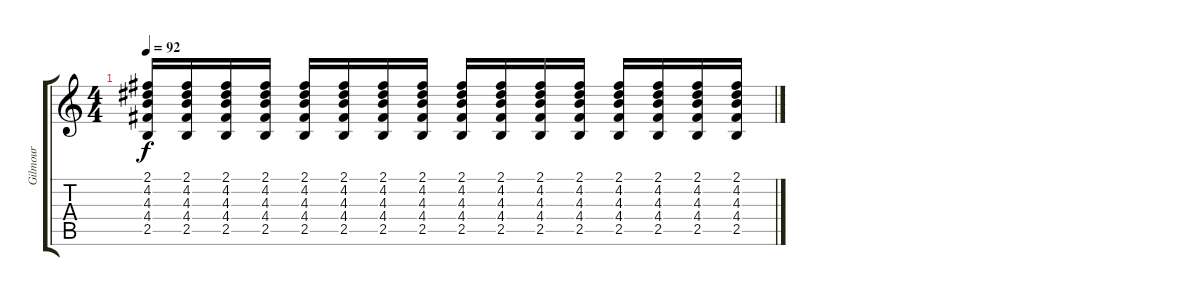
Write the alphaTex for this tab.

\track ("Gilmour" "Gilmour") {instrument electricguitarclean}
\staff {score tabs}
\tuning (E4 B3 G3 D3 A2 E2) {hide}
\ts (4 4)
\tempo 92
\clef g2
\ks c
(2.1 4.2 4.3 4.4 2.5).16{dy f} (2.1 4.2 4.3 4.4 2.5).16 (2.1 4.2 4.3 4.4 2.5).16 (2.1 4.2 4.3 4.4 2.5).16 (2.1 4.2 4.3 4.4 2.5).16 (2.1 4.2 4.3 4.4 2.5).16 (2.1 4.2 4.3 4.4 2.5).16 (2.1 4.2 4.3 4.4 2.5).16 (2.1 4.2 4.3 4.4 2.5).16 (2.1 4.2 4.3 4.4 2.5).16 (2.1 4.2 4.3 4.4 2.5).16 (2.1 4.2 4.3 4.4 2.5).16 (2.1 4.2 4.3 4.4 2.5).16 (2.1 4.2 4.3 4.4 2.5).16 (2.1 4.2 4.3 4.4 2.5).16 (2.1 4.2 4.3 4.4 2.5).16
